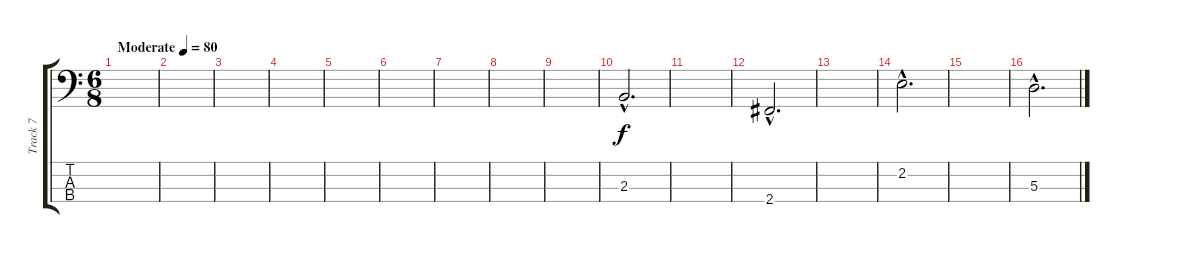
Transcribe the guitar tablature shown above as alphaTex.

\track ("Track 7" "Track 7") {instrument electricbassfinger}
\staff {score tabs}
\tuning (G2 D2 A1 E1) {hide}
\ts (6 8)
\tempo (80 "Moderate")
\clef f4
\ks c
|
|
|
|
|
|
|
|
|
2.3{hac}.2{d} |
|
2.4{hac}.2{d} |
|
2.2{hac}.2{d} |
|
5.3{hac}.2{d}
